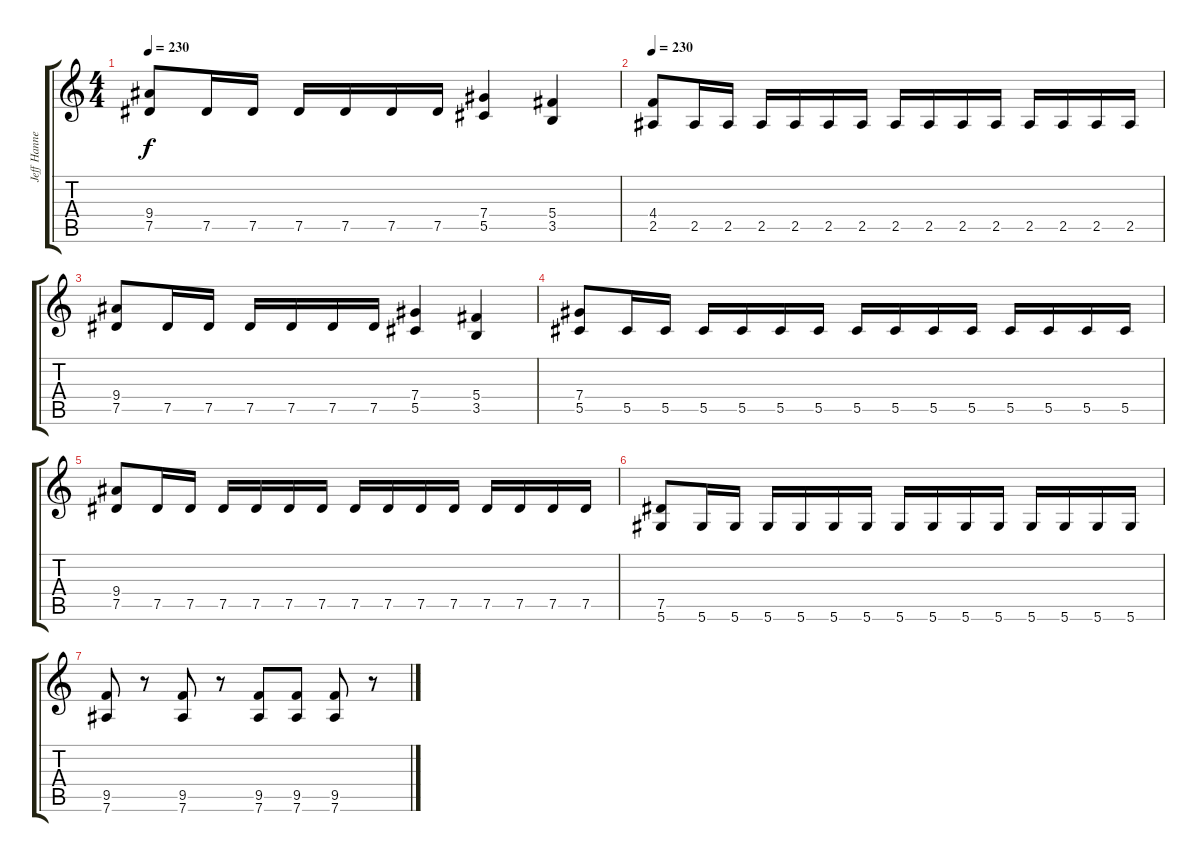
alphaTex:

\track ("Jeff Hanneman" "Jeff Hanne") {instrument distortionguitar}
\staff {score tabs}
\tuning (Eb4 Bb3 Gb3 Db3 Ab2 Eb2) {hide}
\ts (4 4)
\tempo 230
\clef g2
\ks c
(9.4 7.5).8{dy f} 7.5.16 7.5.16 7.5.16 7.5.16 7.5.16 7.5.16 (7.4 5.5).4 (5.4 3.5).4 |
\tempo 230
(4.4 2.5).8 2.5.16 2.5.16 2.5.16 2.5.16 2.5.16 2.5.16 2.5.16 2.5.16 2.5.16 2.5.16 2.5.16 2.5.16 2.5.16 2.5.16 |
(9.4 7.5).8 7.5.16 7.5.16 7.5.16 7.5.16 7.5.16 7.5.16 (7.4 5.5).4 (5.4 3.5).4 |
(7.4 5.5).8 5.5.16 5.5.16 5.5.16 5.5.16 5.5.16 5.5.16 5.5.16 5.5.16 5.5.16 5.5.16 5.5.16 5.5.16 5.5.16 5.5.16 |
(9.4 7.5).8 7.5.16 7.5.16 7.5.16 7.5.16 7.5.16 7.5.16 7.5.16 7.5.16 7.5.16 7.5.16 7.5.16 7.5.16 7.5.16 7.5.16 |
(7.5 5.6).8 5.6.16 5.6.16 5.6.16 5.6.16 5.6.16 5.6.16 5.6.16 5.6.16 5.6.16 5.6.16 5.6.16 5.6.16 5.6.16 5.6.16 |
(9.5 7.6).8 r.8 (9.5 7.6).8 r.8 (9.5 7.6).8 (9.5 7.6).8 (9.5 7.6).8 r.8
